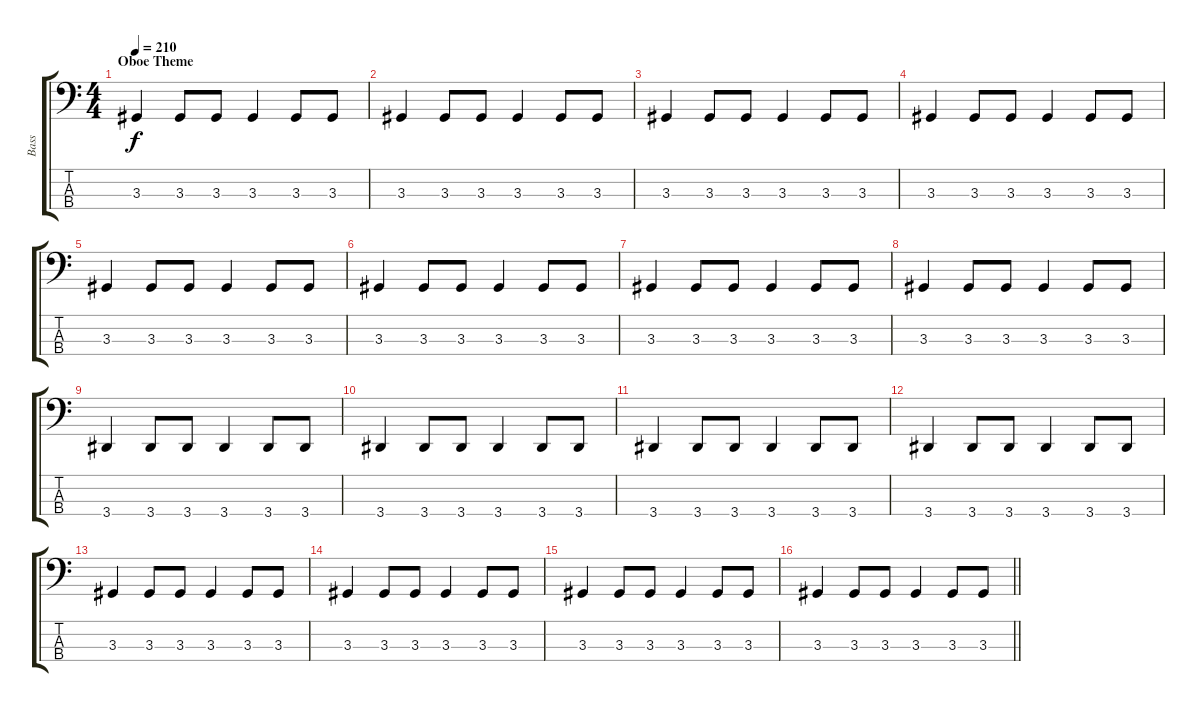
\track ("Bass" "Bass") {instrument electricbasspick}
\staff {score tabs}
\tuning (Eb2 Bb1 F1 C1) {hide}
\ts (4 4)
\section ("" "Oboe Theme")
\tempo 210
\clef f4
\ks c
3.3.4{dy f} 3.3.8 3.3.8 3.3.4 3.3.8 3.3.8 |
3.3.4 3.3.8 3.3.8 3.3.4 3.3.8 3.3.8 |
3.3.4 3.3.8 3.3.8 3.3.4 3.3.8 3.3.8 |
3.3.4 3.3.8 3.3.8 3.3.4 3.3.8 3.3.8 |
3.3.4 3.3.8 3.3.8 3.3.4 3.3.8 3.3.8 |
3.3.4 3.3.8 3.3.8 3.3.4 3.3.8 3.3.8 |
3.3.4 3.3.8 3.3.8 3.3.4 3.3.8 3.3.8 |
3.3.4 3.3.8 3.3.8 3.3.4 3.3.8 3.3.8 |
3.4.4 3.4.8 3.4.8 3.4.4 3.4.8 3.4.8 |
3.4.4 3.4.8 3.4.8 3.4.4 3.4.8 3.4.8 |
3.4.4 3.4.8 3.4.8 3.4.4 3.4.8 3.4.8 |
3.4.4 3.4.8 3.4.8 3.4.4 3.4.8 3.4.8 |
3.3.4 3.3.8 3.3.8 3.3.4 3.3.8 3.3.8 |
3.3.4 3.3.8 3.3.8 3.3.4 3.3.8 3.3.8 |
3.3.4 3.3.8 3.3.8 3.3.4 3.3.8 3.3.8 |
\barLineRight lightlight
3.3.4 3.3.8 3.3.8 3.3.4 3.3.8 3.3.8
